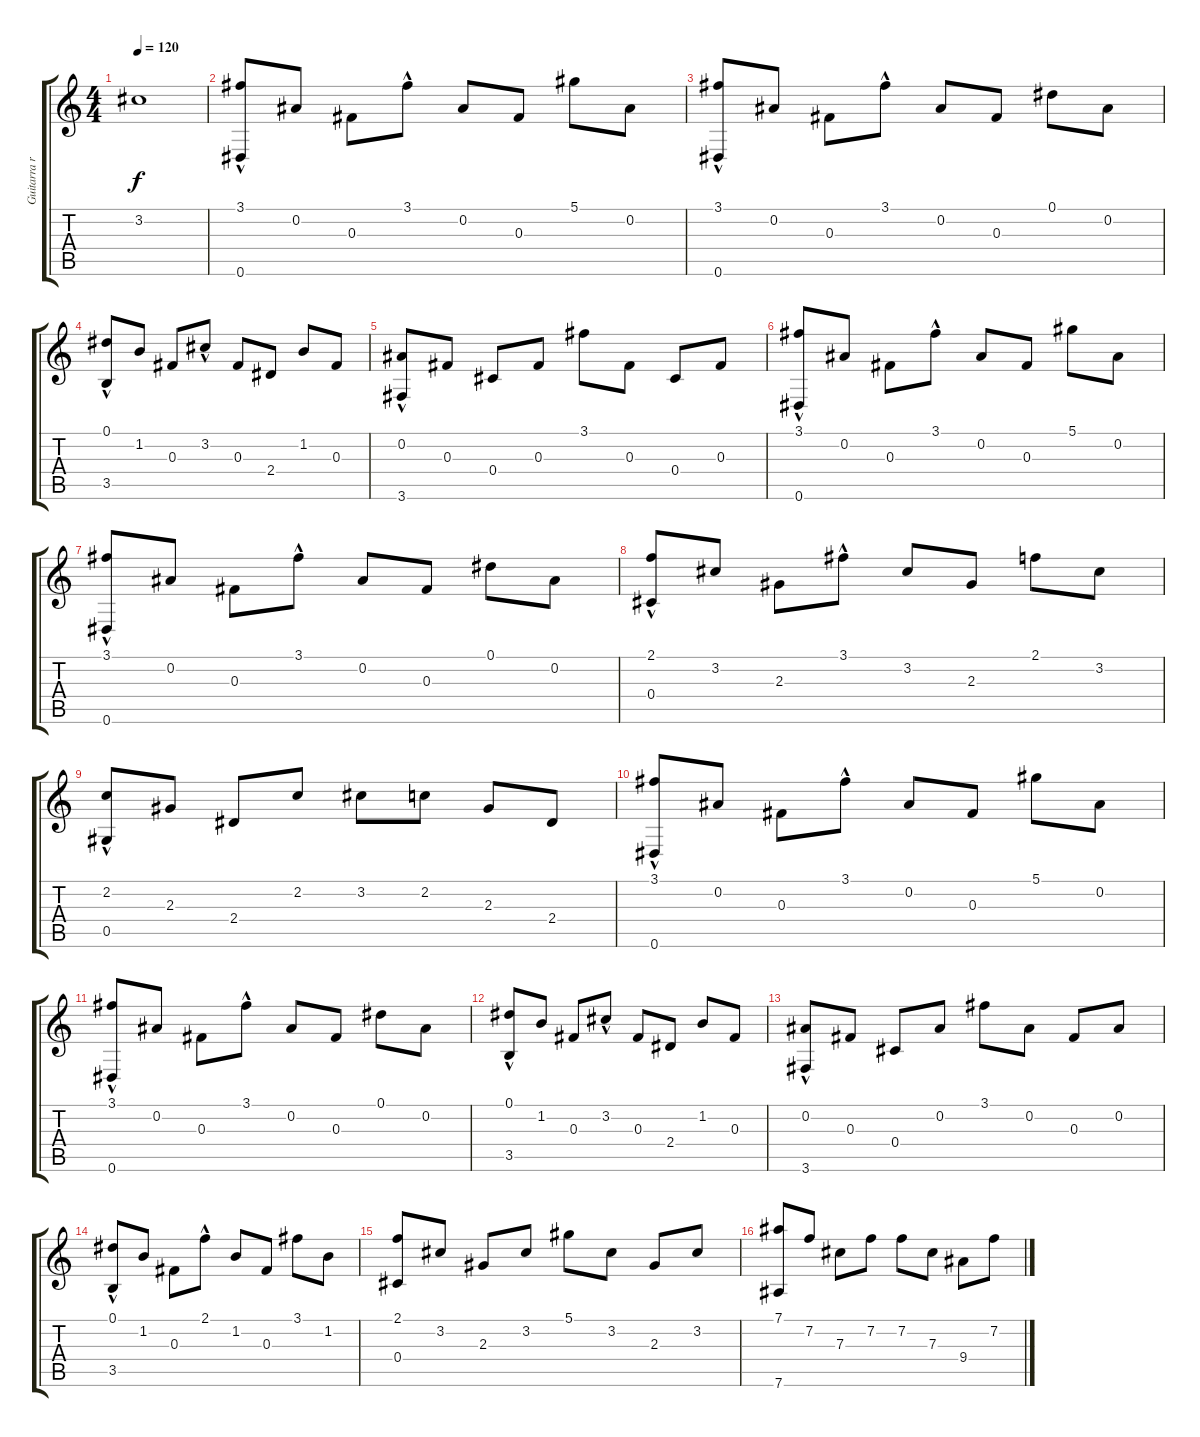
\track ("Guitarra ritmica" "Guitarra r") {instrument acousticguitarsteel}
\staff {score tabs}
\tuning (Eb4 Bb3 Gb3 Db3 Ab2 Eb2) {hide}
\ts (4 4)
\tempo 120
\clef g2
\ks c
3.2.1{dy f} |
(3.1{hac} 0.6).8 0.2.8 0.3.8 3.1{hac}.8 0.2.8 0.3.8 5.1.8 0.2.8 |
(3.1{hac} 0.6).8 0.2.8 0.3.8 3.1{hac}.8 0.2.8 0.3.8 0.1.8 0.2.8 |
(0.1{hac} 3.5).8 1.2.8 0.3.8 3.2{hac}.8 0.3.8 2.4.8 1.2.8 0.3.8 |
(0.2{hac} 3.6).8 0.3.8 0.4.8 0.3.8 3.1.8 0.3.8 0.4.8 0.3.8 |
(3.1{hac} 0.6).8 0.2.8 0.3.8 3.1{hac}.8 0.2.8 0.3.8 5.1.8 0.2.8 |
(3.1{hac} 0.6).8{volume 7} 0.2.8 0.3.8 3.1{hac}.8 0.2.8 0.3.8 0.1.8 0.2.8 |
(2.1{hac} 0.4).8 3.2.8 2.3.8 3.1{hac}.8 3.2.8 2.3.8 2.1.8 3.2.8 |
(2.2{hac} 0.5).8 2.3.8 2.4.8 2.2.8 3.2.8 2.2.8 2.3.8 2.4.8 |
(3.1{hac} 0.6).8{volume 3} 0.2.8 0.3.8 3.1{hac}.8 0.2.8 0.3.8 5.1.8 0.2.8 |
(3.1{hac} 0.6).8 0.2.8 0.3.8 3.1{hac}.8 0.2.8 0.3.8 0.1.8 0.2.8 |
(0.1{hac} 3.5).8 1.2.8 0.3.8 3.2{hac}.8 0.3.8 2.4.8 1.2.8 0.3.8 |
(0.2{hac} 3.6).8{volume 0} 0.3.8 0.4.8 0.2.8 3.1.8 0.2.8 0.3.8 0.2.8 |
(0.1{hac} 3.5).8 1.2.8 0.3.8 2.1{hac}.8 1.2.8 0.3.8 3.1.8 1.2.8 |
(2.1 0.4).8 3.2.8 2.3.8 3.2.8 5.1.8 3.2.8 2.3.8 3.2.8 |
(7.1 7.6).8 7.2.8 7.3.8 7.2.8 7.2.8 7.3.8 9.4.8 7.2.8
